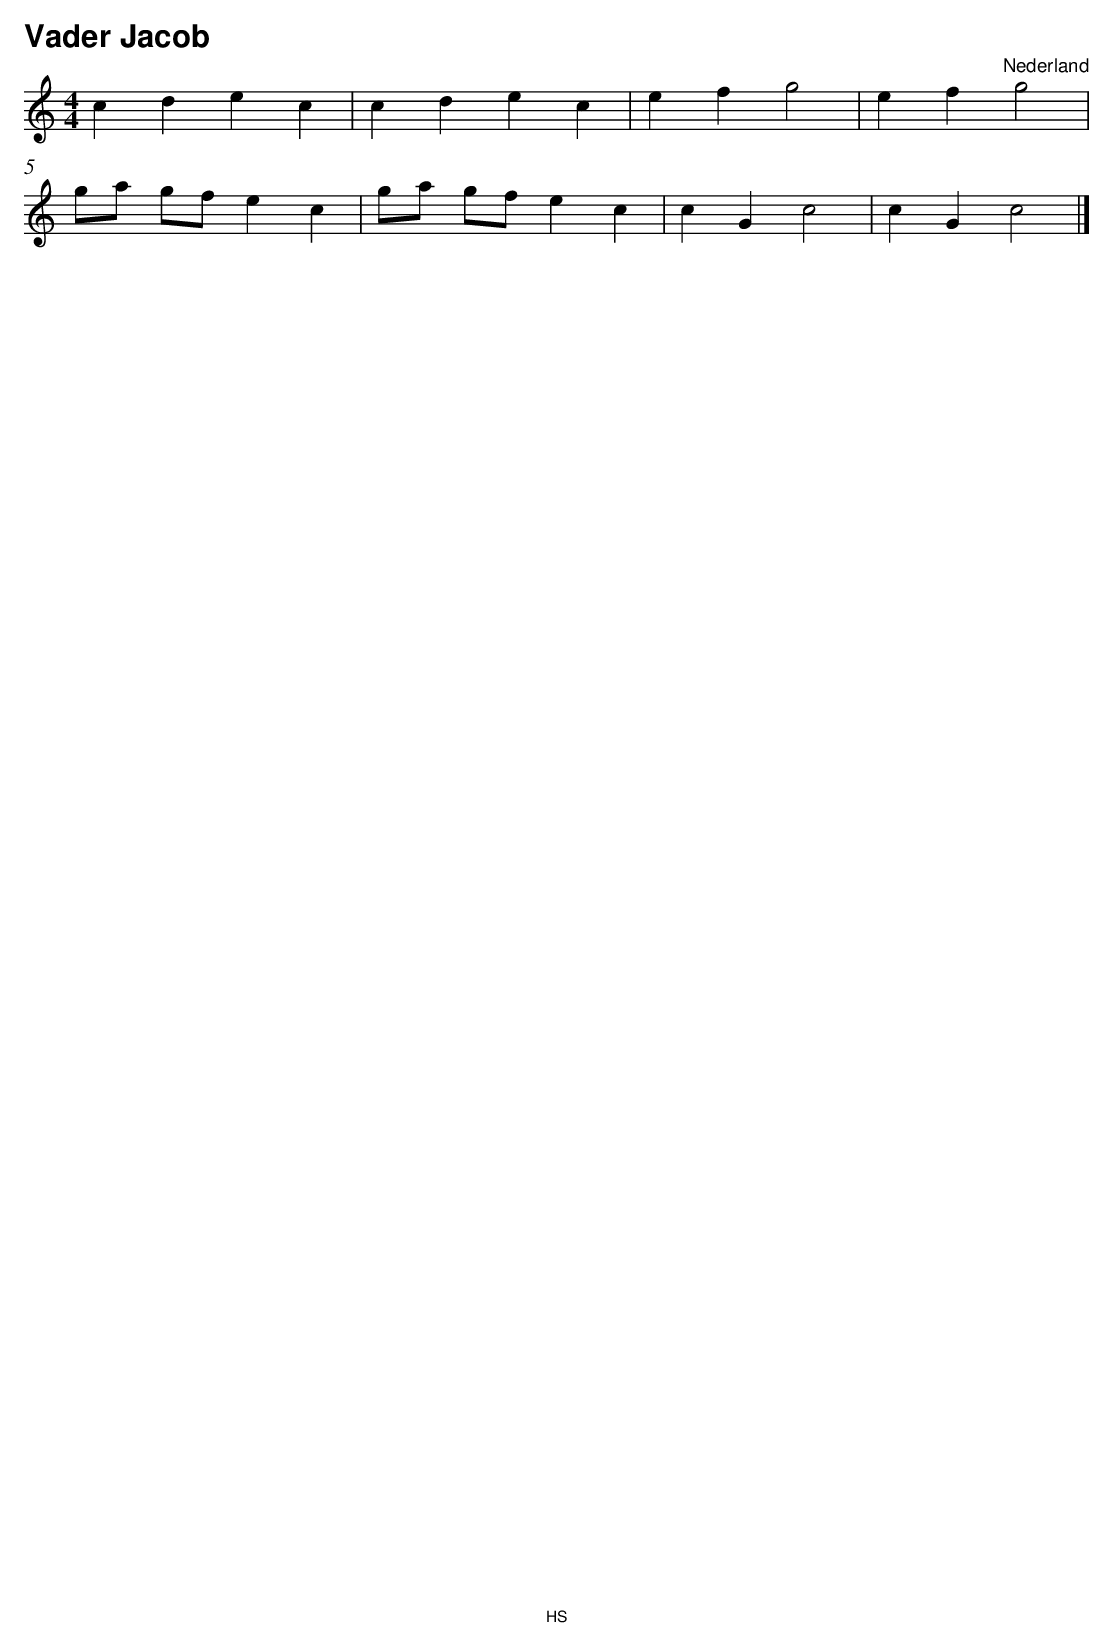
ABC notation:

X:1
T:Vader Jacob
O:Nederland
M:4/4
L:1/8
Q:1/4=147
K:C
V:1
c2 d2 e2 c2 |c2 d2 e2 c2 |e2 f2 g4 |e2 f2 g4 |
ga gf e2 c2 |ga gf e2 c2 |c2 G2 c4 |c2 G2 c4 |]
